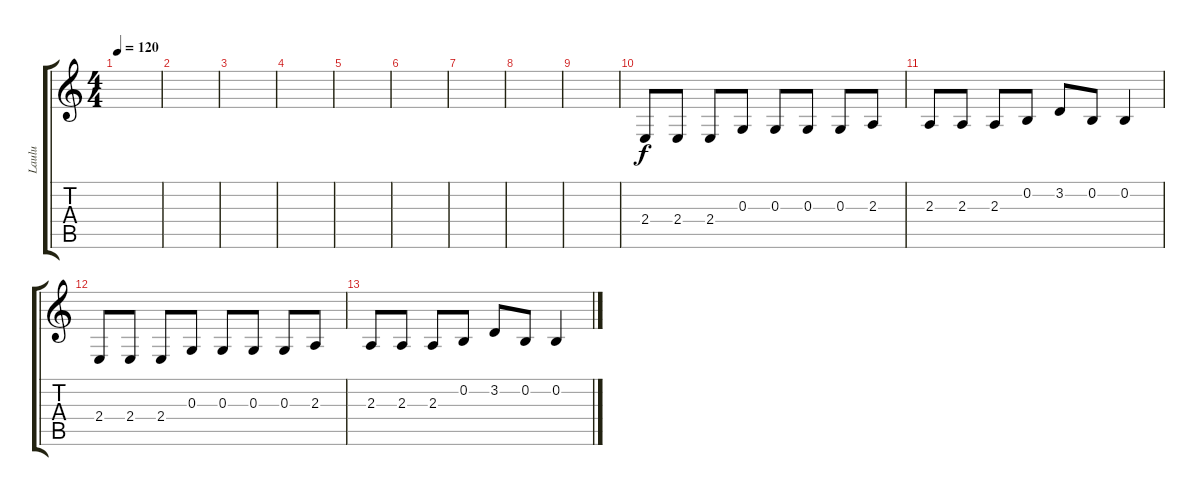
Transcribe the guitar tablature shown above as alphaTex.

\track ("Laulu" "Laulu") {instrument lead6voice}
\staff {score tabs}
\tuning (E4 B3 G3 D3 A2 E2) {hide}
\ts (4 4)
\tempo 120
\clef g2
\ks c
|
|
|
|
|
|
|
|
|
2.4.8 2.4.8 2.4.8 0.3.8 0.3.8 0.3.8 0.3.8 2.3.8 |
2.3.8 2.3.8 2.3.8 0.2.8 3.2.8 0.2.8 0.2.4 |
2.4.8 2.4.8 2.4.8 0.3.8 0.3.8 0.3.8 0.3.8 2.3.8 |
2.3.8 2.3.8 2.3.8 0.2.8 3.2.8 0.2.8 0.2.4
